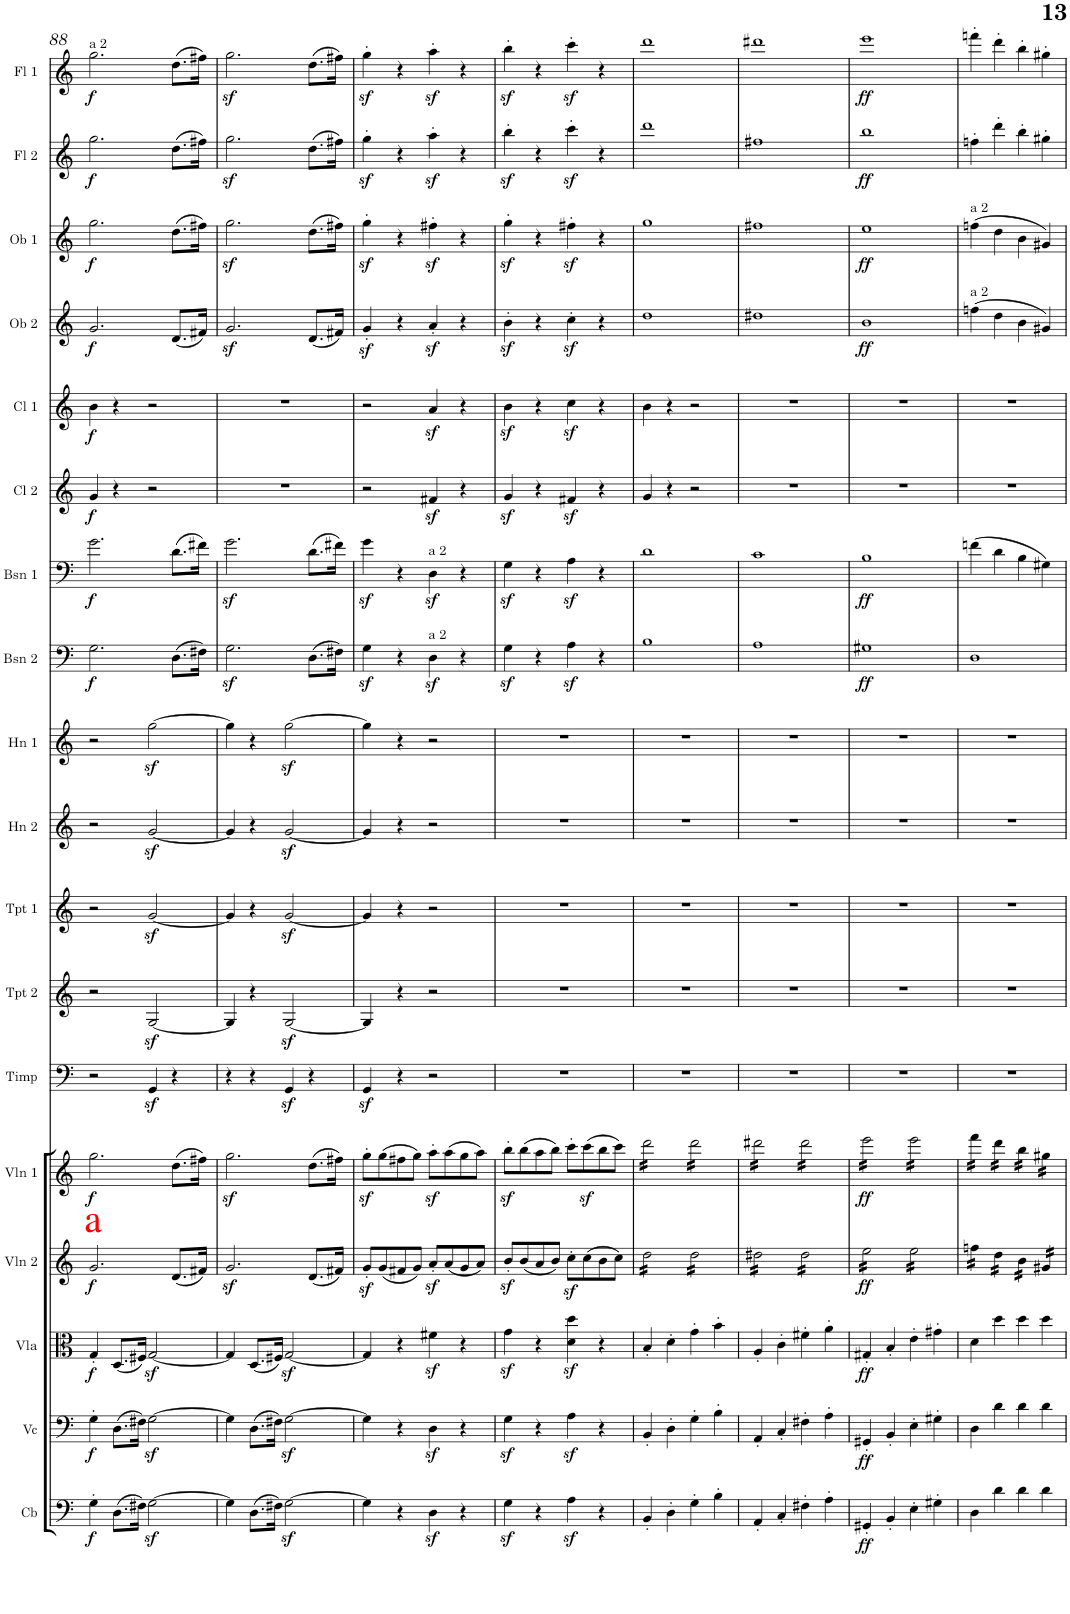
**kern	**dynam	**kern	**dynam	**kern	**dynam	**kern	**dynam	**kern	**text	**dynam	**kern	**kern	**kern	**kern	**kern	**kern	**dynam	**kern	**dynam	**kern	**dynam	**kern	**dynam	**kern	**dynam	**kern	**dynam	**kern	**dynam	**kern	**dynam
*part18	*part18	*part17	*part17	*part16	*part16	*part15	*part15	*part14	*part14	*part14	*part13	*part12	*part11	*part10	*part9	*part8	*part8	*part7	*part7	*part6	*part6	*part5	*part5	*part4	*part4	*part3	*part3	*part2	*part2	*part1	*part1
*staff18	*staff18	*staff17	*staff17	*staff16	*staff16	*staff15	*staff15	*staff14	*staff14	*staff14	*staff13	*staff12	*staff11	*staff10	*staff9	*staff8	*staff8	*staff7	*staff7	*staff6	*staff6	*staff5	*staff5	*staff4	*staff4	*staff3	*staff3	*staff2	*staff2	*staff1	*staff1
*I"Contrabass	*	*I"Violoncello	*	*I"Viola	*	*I"Violin 2	*	*I"Violin 1	*	*	*I"Timpani	*I"C Trumpet 2	*I"C Trumpet 1	*I"C Horn 2	*I"C Horn 1	*I"Bassoon 2	*	*I"Bassoon 1	*	*I"C Clarinet 2	*	*I"C Clarinet 1	*	*I"Oboe 2	*	*I"Oboe 1	*	*I"Flute 2	*	*I"Flute 1	*
*I'Cb	*	*I'Vc	*	*I'Vla	*	*I'Vln 2	*	*I'Vln 1	*	*	*I'Timp	*I'Tpt 2	*I'Tpt 1	*I'Hn 2	*I'Hn 1	*I'Bsn 2	*	*I'Bsn 1	*	*I'Cl 2	*	*I'Cl 1	*	*I'Ob 2	*	*I'Ob 1	*	*I'Fl 2	*	*I'Fl 1	*
!!LO:PB:g=z
*clefF4	*	*clefF4	*	*clefC3	*	*clefG2	*	*clefG2	*	*	*clefF4	*clefG2	*clefG2	*clefG2	*clefG2	*clefF4	*	*clefF4	*	*clefG2	*	*clefG2	*	*clefG2	*	*clefG2	*	*clefG2	*	*clefG2	*
*Trd7c12	*	*	*	*	*	*	*	*	*	*	*	*Trd1c2	*Trd1c2	*Trd7c12	*Trd7c12	*	*	*	*	*Trd1c2	*	*Trd1c2	*	*	*	*	*	*	*	*	*
*k[]	*	*k[]	*	*k[]	*	*k[]	*	*k[]	*	*	*k[]	*k[]	*k[]	*k[]	*k[]	*k[]	*	*k[]	*	*k[]	*	*k[]	*	*k[]	*	*k[]	*	*k[]	*	*k[]	*
*M2/2	*	*M2/2	*	*M2/2	*	*M2/2	*	*M2/2	*	*	*M2/2	*M2/2	*M2/2	*M2/2	*M2/2	*M2/2	*	*M2/2	*	*M2/2	*	*M2/2	*	*M2/2	*	*M2/2	*	*M2/2	*	*M2/2	*
*met(c|)	*	*met(c|)	*	*met(c|)	*	*met(c|)	*	*met(c|)	*	*	*met(c|)	*met(c|)	*met(c|)	*met(c|)	*met(c|)	*met(c|)	*	*met(c|)	*	*met(c|)	*	*met(c|)	*	*met(c|)	*	*met(c|)	*	*met(c|)	*	*met(c|)	*
=88	=88	=88	=88	=88	=88	=88	=88	=88	=88	=88	=88	=88	=88	=88	=88	=88	=88	=88	=88	=88	=88	=88	=88	=88	=88	=88	=88	=88	=88	=88	=88
!	!	!	!	!	!	!	!	!	!	!	!	!	!	!	!	!	!	!	!	!	!	!	!	!	!	!	!	!	!	!LO:TX:a:t=a 2	!
!	!LO:DY:b	!	!LO:DY:b	!	!LO:DY:b	!	!LO:DY:b	!	!LO:LY:b:color=#FF0000	!LO:DY:b	!	!	!	!	!	!	!LO:DY:b	!	!LO:DY:b	!	!LO:DY:b	!	!LO:DY:b	!	!LO:DY:b	!	!LO:DY:b	!	!LO:DY:b	!	!LO:DY:b
4G'\	f	4G'\	f	4G'/	f	2.g/	f	2.gg\	a	f	2r	2r	2r	2r	2r	2.G\	f	2.g\	f	4g/	f	4b\	f	2.g/	f	2.gg\	f	2.gg\	f	2.gg\	f
(8.D\L	.	(8.D\L	.	(8.D/L	.	.	.	.	.	.	.	.	.	.	.	.	.	.	.	4r	.	4r	.	.	.	.	.	.	.	.	.
16F#X\Jk)	.	16F#X\Jk)	.	16F#X/Jk)	.	.	.	.	.	.	.	.	.	.	.	.	.	.	.	.	.	.	.	.	.	.	.	.	.	.	.
[2Gz<\	.	[2Gz<\	.	[2Gz</	.	.	.	.	.	.	4GGz</	[2Gz</	[2gz</	[2gz</	[2ggz<\	.	.	.	.	2r	.	2r	.	.	.	.	.	.	.	.	.
.	.	.	.	.	.	(8.d/L	.	(8.dd\L	.	.	4r	.	.	.	.	(8.D\L	.	(8.d\L	.	.	.	.	.	(8.d/L	.	(8.dd\L	.	(8.dd\L	.	(8.dd\L	.
.	.	.	.	.	.	16f#X/Jk)	.	16ff#X\Jk)	.	.	.	.	.	.	.	16F#X\Jk)	.	16f#X\Jk)	.	.	.	.	.	16f#X/Jk)	.	16ff#X\Jk)	.	16ff#X\Jk)	.	16ff#X\Jk)	.
=89	=89	=89	=89	=89	=89	=89	=89	=89	=89	=89	=89	=89	=89	=89	=89	=89	=89	=89	=89	=89	=89	=89	=89	=89	=89	=89	=89	=89	=89	=89	=89
4G\]	.	4G\]	.	4G/]	.	2.gz</	.	2.ggz<\	.	.	4r	4G/]	4g/]	4g/]	4gg\]	2.Gz<\	.	2.gz<\	.	1r	.	1r	.	2.gz</	.	2.ggz<\	.	2.ggz<\	.	2.ggz<\	.
(8.D\L	.	(8.D\L	.	(8.D/L	.	.	.	.	.	.	4r	4r	4r	4r	4r	.	.	.	.	.	.	.	.	.	.	.	.	.	.	.	.
16F#X\Jk)	.	16F#X\Jk)	.	16F#X/Jk)	.	.	.	.	.	.	.	.	.	.	.	.	.	.	.	.	.	.	.	.	.	.	.	.	.	.	.
[2Gz<\	.	[2Gz<\	.	[2Gz</	.	.	.	.	.	.	4GGz</	[2Gz</	[2gz</	[2gz</	[2ggz<\	.	.	.	.	.	.	.	.	.	.	.	.	.	.	.	.
.	.	.	.	.	.	(8.d/L	.	(8.dd\L	.	.	4r	.	.	.	.	(8.D\L	.	(8.d\L	.	.	.	.	.	(8.d/L	.	(8.dd\L	.	(8.dd\L	.	(8.dd\L	.
.	.	.	.	.	.	16f#X/Jk)	.	16ff#X\Jk)	.	.	.	.	.	.	.	16F#X\Jk)	.	16f#X\Jk)	.	.	.	.	.	16f#X/Jk)	.	16ff#X\Jk)	.	16ff#X\Jk)	.	16ff#X\Jk)	.
=90	=90	=90	=90	=90	=90	=90	=90	=90	=90	=90	=90	=90	=90	=90	=90	=90	=90	=90	=90	=90	=90	=90	=90	=90	=90	=90	=90	=90	=90	=90	=90
4G\]	.	4G\]	.	4G/]	.	8gz<'/L	.	8ggz<'\L	.	.	4GGz</	4G/]	4g/]	4g/]	4gg\]	4Gz<\	.	4gz<\	.	2r	.	2r	.	4gz<'/	.	4ggz<'\	.	4ggz<'\	.	4ggz<'\	.
.	.	.	.	.	.	(8g/	.	(8gg\	.	.	.	.	.	.	.	.	.	.	.	.	.	.	.	.	.	.	.	.	.	.	.
4r	.	4r	.	4r	.	8f#X/	.	8ff#X\	.	.	4r	4r	4r	4r	4r	4r	.	4r	.	.	.	.	.	4r	.	4r	.	4r	.	4r	.
.	.	.	.	.	.	8g/J)	.	8gg\J)	.	.	.	.	.	.	.	.	.	.	.	.	.	.	.	.	.	.	.	.	.	.	.
!	!	!	!	!	!	!	!	!	!	!	!	!	!	!	!	!	!	!LO:TX:a:t=a 2	!	!	!	!	!	!	!	!	!	!	!	!	!
!	!	!	!	!	!	!	!	!	!	!	!	!	!	!	!	!LO:TX:a:t=a 2	!	!	!	!	!	!	!	!	!	!	!	!	!	!	!
4Dz<\	.	4Dz<\	.	4f#Xz<\	.	8az<'/L	.	8aaz<'\L	.	.	2r	2r	2r	2r	2r	4Dz<\	.	4Dz<\	.	4f#Xz</	.	4az</	.	4az<'/	.	4ff#Xz<'\	.	4aaz<'\	.	4aaz<'\	.
.	.	.	.	.	.	(8a/	.	(8aa\	.	.	.	.	.	.	.	.	.	.	.	.	.	.	.	.	.	.	.	.	.	.	.
4r	.	4r	.	4r	.	8g/	.	8gg\	.	.	.	.	.	.	.	4r	.	4r	.	4r	.	4r	.	4r	.	4r	.	4r	.	4r	.
.	.	.	.	.	.	8a/J)	.	8aa\J)	.	.	.	.	.	.	.	.	.	.	.	.	.	.	.	.	.	.	.	.	.	.	.
=91	=91	=91	=91	=91	=91	=91	=91	=91	=91	=91	=91	=91	=91	=91	=91	=91	=91	=91	=91	=91	=91	=91	=91	=91	=91	=91	=91	=91	=91	=91	=91
4Gz<\	.	4Gz<\	.	4gz<\	.	8bz<'/L	.	8bbz<'\L	.	.	1r	1r	1r	1r	1r	4Gz<\	.	4Gz<\	.	4gz</	.	4bz<\	.	4bz<'\	.	4ggz<'\	.	4bbz<'\	.	4bbz<'\	.
.	.	.	.	.	.	(8b/	.	(8bb\	.	.	.	.	.	.	.	.	.	.	.	.	.	.	.	.	.	.	.	.	.	.	.
4r	.	4r	.	4r	.	8a/	.	8aa\	.	.	.	.	.	.	.	4r	.	4r	.	4r	.	4r	.	4r	.	4r	.	4r	.	4r	.
.	.	.	.	.	.	8b/J)	.	8bb\J)	.	.	.	.	.	.	.	.	.	.	.	.	.	.	.	.	.	.	.	.	.	.	.
4Az<\	.	4Az<\	.	4d\z< 4dd\z<	.	8ccz<'\L	.	8ccc'\L	.	.	.	.	.	.	.	4Az<\	.	4Az<\	.	4f#Xz</	.	4ccz<\	.	4ccz<'\	.	4ff#Xz<'\	.	4cccz<'\	.	4cccz<'\	.
.	.	.	.	.	.	(8cc\	.	(8cccz<\	.	.	.	.	.	.	.	.	.	.	.	.	.	.	.	.	.	.	.	.	.	.	.
4r	.	4r	.	4r	.	8b\	.	8bb\	.	.	.	.	.	.	.	4r	.	4r	.	4r	.	4r	.	4r	.	4r	.	4r	.	4r	.
.	.	.	.	.	.	8cc\J)	.	8ccc\J)	.	.	.	.	.	.	.	.	.	.	.	.	.	.	.	.	.	.	.	.	.	.	.
=92	=92	=92	=92	=92	=92	=92	=92	=92	=92	=92	=92	=92	=92	=92	=92	=92	=92	=92	=92	=92	=92	=92	=92	=92	=92	=92	=92	=92	=92	=92	=92
*	*	*	*	*	*	*tremolo	*	*	*	*	*	*	*	*	*	*	*	*	*	*	*	*	*	*	*	*	*	*	*	*	*
*	*	*	*	*	*	*	*	*tremolo	*	*	*	*	*	*	*	*	*	*	*	*	*	*	*	*	*	*	*	*	*	*	*
4BB'/	.	4BB'/	.	4B'/	.	16dd\LL	.	16ddd\LL	.	.	1r	1r	1r	1r	1r	1B	.	1d	.	4g/	.	4b\	.	1dd	.	1gg	.	1ddd	.	1ddd	.
.	.	.	.	.	.	16dd\	.	16ddd\	.	.	.	.	.	.	.	.	.	.	.	.	.	.	.	.	.	.	.	.	.	.	.
.	.	.	.	.	.	16dd\	.	16ddd\	.	.	.	.	.	.	.	.	.	.	.	.	.	.	.	.	.	.	.	.	.	.	.
.	.	.	.	.	.	16dd\	.	16ddd\	.	.	.	.	.	.	.	.	.	.	.	.	.	.	.	.	.	.	.	.	.	.	.
4D'\	.	4D'\	.	4d'\	.	16dd\	.	16ddd\	.	.	.	.	.	.	.	.	.	.	.	4r	.	4r	.	.	.	.	.	.	.	.	.
.	.	.	.	.	.	16dd\	.	16ddd\	.	.	.	.	.	.	.	.	.	.	.	.	.	.	.	.	.	.	.	.	.	.	.
.	.	.	.	.	.	16dd\	.	16ddd\	.	.	.	.	.	.	.	.	.	.	.	.	.	.	.	.	.	.	.	.	.	.	.
.	.	.	.	.	.	16dd\JJ	.	16ddd\JJ	.	.	.	.	.	.	.	.	.	.	.	.	.	.	.	.	.	.	.	.	.	.	.
4G'\	.	4G'\	.	4g'\	.	16dd\LL	.	16ddd\LL	.	.	.	.	.	.	.	.	.	.	.	2r	.	2r	.	.	.	.	.	.	.	.	.
.	.	.	.	.	.	16dd\	.	16ddd\	.	.	.	.	.	.	.	.	.	.	.	.	.	.	.	.	.	.	.	.	.	.	.
.	.	.	.	.	.	16dd\	.	16ddd\	.	.	.	.	.	.	.	.	.	.	.	.	.	.	.	.	.	.	.	.	.	.	.
.	.	.	.	.	.	16dd\	.	16ddd\	.	.	.	.	.	.	.	.	.	.	.	.	.	.	.	.	.	.	.	.	.	.	.
4B'\	.	4B'\	.	4b'\	.	16dd\	.	16ddd\	.	.	.	.	.	.	.	.	.	.	.	.	.	.	.	.	.	.	.	.	.	.	.
.	.	.	.	.	.	16dd\	.	16ddd\	.	.	.	.	.	.	.	.	.	.	.	.	.	.	.	.	.	.	.	.	.	.	.
.	.	.	.	.	.	16dd\	.	16ddd\	.	.	.	.	.	.	.	.	.	.	.	.	.	.	.	.	.	.	.	.	.	.	.
.	.	.	.	.	.	16dd\JJ	.	16ddd\JJ	.	.	.	.	.	.	.	.	.	.	.	.	.	.	.	.	.	.	.	.	.	.	.
=93	=93	=93	=93	=93	=93	=93	=93	=93	=93	=93	=93	=93	=93	=93	=93	=93	=93	=93	=93	=93	=93	=93	=93	=93	=93	=93	=93	=93	=93	=93	=93
4AA'/	.	4AA'/	.	4A'/	.	16dd#X\LL	.	16ddd#X\LL	.	.	1r	1r	1r	1r	1r	1A	.	1c	.	1r	.	1r	.	1dd#X	.	1ff#X	.	1ff#X	.	1ddd#X	.
.	.	.	.	.	.	16dd#X\	.	16ddd#X\	.	.	.	.	.	.	.	.	.	.	.	.	.	.	.	.	.	.	.	.	.	.	.
.	.	.	.	.	.	16dd#X\	.	16ddd#X\	.	.	.	.	.	.	.	.	.	.	.	.	.	.	.	.	.	.	.	.	.	.	.
.	.	.	.	.	.	16dd#X\	.	16ddd#X\	.	.	.	.	.	.	.	.	.	.	.	.	.	.	.	.	.	.	.	.	.	.	.
4C'/	.	4C'/	.	4c'\	.	16dd#X\	.	16ddd#X\	.	.	.	.	.	.	.	.	.	.	.	.	.	.	.	.	.	.	.	.	.	.	.
.	.	.	.	.	.	16dd#X\	.	16ddd#X\	.	.	.	.	.	.	.	.	.	.	.	.	.	.	.	.	.	.	.	.	.	.	.
.	.	.	.	.	.	16dd#X\	.	16ddd#X\	.	.	.	.	.	.	.	.	.	.	.	.	.	.	.	.	.	.	.	.	.	.	.
.	.	.	.	.	.	16dd#X\JJ	.	16ddd#X\JJ	.	.	.	.	.	.	.	.	.	.	.	.	.	.	.	.	.	.	.	.	.	.	.
4F#X'\	.	4F#X'\	.	4f#X'\	.	16dd#\LL	.	16ddd#\LL	.	.	.	.	.	.	.	.	.	.	.	.	.	.	.	.	.	.	.	.	.	.	.
.	.	.	.	.	.	16dd#\	.	16ddd#\	.	.	.	.	.	.	.	.	.	.	.	.	.	.	.	.	.	.	.	.	.	.	.
.	.	.	.	.	.	16dd#\	.	16ddd#\	.	.	.	.	.	.	.	.	.	.	.	.	.	.	.	.	.	.	.	.	.	.	.
.	.	.	.	.	.	16dd#\	.	16ddd#\	.	.	.	.	.	.	.	.	.	.	.	.	.	.	.	.	.	.	.	.	.	.	.
4A'\	.	4A'\	.	4a'\	.	16dd#\	.	16ddd#\	.	.	.	.	.	.	.	.	.	.	.	.	.	.	.	.	.	.	.	.	.	.	.
.	.	.	.	.	.	16dd#\	.	16ddd#\	.	.	.	.	.	.	.	.	.	.	.	.	.	.	.	.	.	.	.	.	.	.	.
.	.	.	.	.	.	16dd#\	.	16ddd#\	.	.	.	.	.	.	.	.	.	.	.	.	.	.	.	.	.	.	.	.	.	.	.
.	.	.	.	.	.	16dd#\JJ	.	16ddd#\JJ	.	.	.	.	.	.	.	.	.	.	.	.	.	.	.	.	.	.	.	.	.	.	.
=94	=94	=94	=94	=94	=94	=94	=94	=94	=94	=94	=94	=94	=94	=94	=94	=94	=94	=94	=94	=94	=94	=94	=94	=94	=94	=94	=94	=94	=94	=94	=94
!	!LO:DY:b	!	!LO:DY:b	!	!LO:DY:b	!	!LO:DY:b	!	!	!LO:DY:b	!	!	!	!	!	!	!LO:DY:b	!	!LO:DY:b	!	!	!	!	!	!LO:DY:b	!	!LO:DY:b	!	!LO:DY:b	!	!LO:DY:b
4GG#X'/	ff	4GG#X'/	ff	4G#X'/	ff	16ee\LL	ff	16eee\LL	.	ff	1r	1r	1r	1r	1r	1G#X	ff	1B	ff	1r	.	1r	.	1b	ff	1ee	ff	1bb	ff	1eee	ff
.	.	.	.	.	.	16ee\	.	16eee\	.	.	.	.	.	.	.	.	.	.	.	.	.	.	.	.	.	.	.	.	.	.	.
.	.	.	.	.	.	16ee\	.	16eee\	.	.	.	.	.	.	.	.	.	.	.	.	.	.	.	.	.	.	.	.	.	.	.
.	.	.	.	.	.	16ee\	.	16eee\	.	.	.	.	.	.	.	.	.	.	.	.	.	.	.	.	.	.	.	.	.	.	.
4BB'/	.	4BB'/	.	4B'/	.	16ee\	.	16eee\	.	.	.	.	.	.	.	.	.	.	.	.	.	.	.	.	.	.	.	.	.	.	.
.	.	.	.	.	.	16ee\	.	16eee\	.	.	.	.	.	.	.	.	.	.	.	.	.	.	.	.	.	.	.	.	.	.	.
.	.	.	.	.	.	16ee\	.	16eee\	.	.	.	.	.	.	.	.	.	.	.	.	.	.	.	.	.	.	.	.	.	.	.
.	.	.	.	.	.	16ee\JJ	.	16eee\JJ	.	.	.	.	.	.	.	.	.	.	.	.	.	.	.	.	.	.	.	.	.	.	.
4E'\	.	4E'\	.	4e'\	.	16ee\LL	.	16eee\LL	.	.	.	.	.	.	.	.	.	.	.	.	.	.	.	.	.	.	.	.	.	.	.
.	.	.	.	.	.	16ee\	.	16eee\	.	.	.	.	.	.	.	.	.	.	.	.	.	.	.	.	.	.	.	.	.	.	.
.	.	.	.	.	.	16ee\	.	16eee\	.	.	.	.	.	.	.	.	.	.	.	.	.	.	.	.	.	.	.	.	.	.	.
.	.	.	.	.	.	16ee\	.	16eee\	.	.	.	.	.	.	.	.	.	.	.	.	.	.	.	.	.	.	.	.	.	.	.
4G#X'\	.	4G#X'\	.	4g#X'\	.	16ee\	.	16eee\	.	.	.	.	.	.	.	.	.	.	.	.	.	.	.	.	.	.	.	.	.	.	.
.	.	.	.	.	.	16ee\	.	16eee\	.	.	.	.	.	.	.	.	.	.	.	.	.	.	.	.	.	.	.	.	.	.	.
.	.	.	.	.	.	16ee\	.	16eee\	.	.	.	.	.	.	.	.	.	.	.	.	.	.	.	.	.	.	.	.	.	.	.
.	.	.	.	.	.	16ee\JJ	.	16eee\JJ	.	.	.	.	.	.	.	.	.	.	.	.	.	.	.	.	.	.	.	.	.	.	.
=95	=95	=95	=95	=95	=95	=95	=95	=95	=95	=95	=95	=95	=95	=95	=95	=95	=95	=95	=95	=95	=95	=95	=95	=95	=95	=95	=95	=95	=95	=95	=95
!	!	!	!	!	!	!	!	!	!	!	!	!	!	!	!	!	!	!	!	!	!	!	!	!	!	!LO:TX:a:t=a 2	!	!	!	!	!
!	!	!	!	!	!	!	!	!	!	!	!	!	!	!	!	!	!	!	!	!	!	!	!	!LO:TX:a:t=a 2	!	!	!	!	!	!	!
4D\	.	4D\	.	4d\	.	16ffn\LL	.	16fff\LL	.	.	1r	1r	1r	1r	1r	1D	.	(4fn\	.	1r	.	1r	.	(4ffn\	.	(4ffn\	.	4ffn'\	.	4fffn'\	.
.	.	.	.	.	.	16ffn\	.	16fff\	.	.	.	.	.	.	.	.	.	.	.	.	.	.	.	.	.	.	.	.	.	.	.
.	.	.	.	.	.	16ffn\	.	16fff\	.	.	.	.	.	.	.	.	.	.	.	.	.	.	.	.	.	.	.	.	.	.	.
.	.	.	.	.	.	16ffn\JJ	.	16fff\JJ	.	.	.	.	.	.	.	.	.	.	.	.	.	.	.	.	.	.	.	.	.	.	.
4d\	.	4d\	.	4dd\	.	16dd\LL	.	16ddd\LL	.	.	.	.	.	.	.	.	.	4d\	.	.	.	.	.	4dd\	.	4dd\	.	4ddd'\	.	4ddd'\	.
.	.	.	.	.	.	16dd\	.	16ddd\	.	.	.	.	.	.	.	.	.	.	.	.	.	.	.	.	.	.	.	.	.	.	.
.	.	.	.	.	.	16dd\	.	16ddd\	.	.	.	.	.	.	.	.	.	.	.	.	.	.	.	.	.	.	.	.	.	.	.
.	.	.	.	.	.	16dd\JJ	.	16ddd\JJ	.	.	.	.	.	.	.	.	.	.	.	.	.	.	.	.	.	.	.	.	.	.	.
4d\	.	4d\	.	4dd\	.	16b\LL	.	16bb\LL	.	.	.	.	.	.	.	.	.	4B\	.	.	.	.	.	4b\	.	4b\	.	4bb'\	.	4bb'\	.
.	.	.	.	.	.	16b\	.	16bb\	.	.	.	.	.	.	.	.	.	.	.	.	.	.	.	.	.	.	.	.	.	.	.
.	.	.	.	.	.	16b\	.	16bb\	.	.	.	.	.	.	.	.	.	.	.	.	.	.	.	.	.	.	.	.	.	.	.
.	.	.	.	.	.	16b\JJ	.	16bb\JJ	.	.	.	.	.	.	.	.	.	.	.	.	.	.	.	.	.	.	.	.	.	.	.
4d\	.	4d\	.	4dd\	.	16g#X/LL	.	16gg#X\LL	.	.	.	.	.	.	.	.	.	4G#X\)	.	.	.	.	.	4g#X/)	.	4g#X/)	.	4gg#X'\	.	4gg#X'\	.
.	.	.	.	.	.	16g#X/	.	16gg#X\	.	.	.	.	.	.	.	.	.	.	.	.	.	.	.	.	.	.	.	.	.	.	.
.	.	.	.	.	.	16g#X/	.	16gg#X\	.	.	.	.	.	.	.	.	.	.	.	.	.	.	.	.	.	.	.	.	.	.	.
.	.	.	.	.	.	16g#X/JJ	.	16gg#X\JJ	.	.	.	.	.	.	.	.	.	.	.	.	.	.	.	.	.	.	.	.	.	.	.
*	*	*	*	*	*	*	*	*Xtremolo	*	*	*	*	*	*	*	*	*	*	*	*	*	*	*	*	*	*	*	*	*	*	*
*	*	*	*	*	*	*Xtremolo	*	*	*	*	*	*	*	*	*	*	*	*	*	*	*	*	*	*	*	*	*	*	*	*	*
=	=	=	=	=	=	=	=	=	=	=	=	=	=	=	=	=	=	=	=	=	=	=	=	=	=	=	=	=	=	=	=
*-	*-	*-	*-	*-	*-	*-	*-	*-	*-	*-	*-	*-	*-	*-	*-	*-	*-	*-	*-	*-	*-	*-	*-	*-	*-	*-	*-	*-	*-	*-	*-
